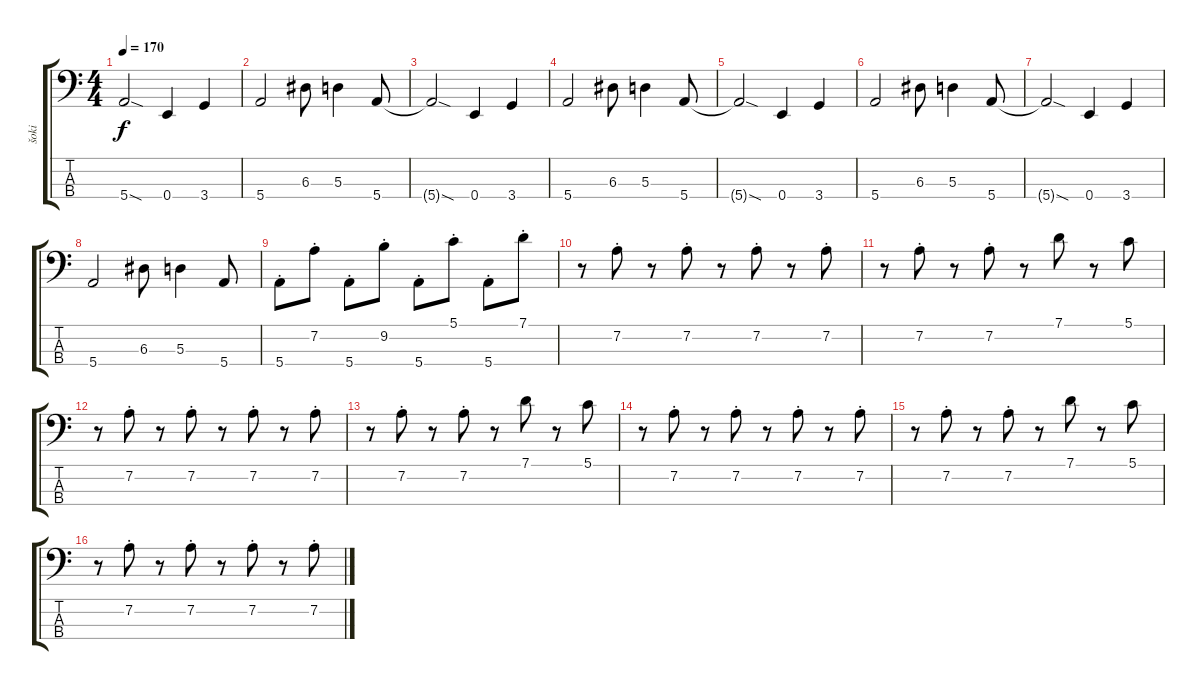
\track ("šoki" "šoki") {instrument electricbassfinger}
\staff {score tabs}
\tuning (G2 D2 A1 E1) {hide}
\ts (4 4)
\tempo 170
\clef f4
\ks c
5.4{sod t}.2{dy f} 0.4.4 3.4.4 |
5.4.2 6.3.8 5.3.4 5.4.8 |
5.4{sod t}.2 0.4.4 3.4.4 |
5.4.2 6.3.8 5.3.4 5.4.8 |
5.4{sod t}.2 0.4.4 3.4.4 |
5.4.2 6.3.8 5.3.4 5.4.8 |
5.4{sod t}.2 0.4.4 3.4.4 |
5.4.2 6.3.8 5.3.4 5.4.8 |
5.4{st}.8 7.2{st}.8 5.4{st}.8 9.2{st}.8 5.4{st}.8 5.1{st}.8 5.4{st}.8 7.1{st}.8 |
r.8 7.2{st}.8 r.8 7.2{st}.8 r.8 7.2{st}.8 r.8 7.2{st}.8 |
r.8 7.2{st}.8 r.8 7.2{st}.8 r.8 7.1.8 r.8 5.1.8 |
r.8 7.2{st}.8 r.8 7.2{st}.8 r.8 7.2{st}.8 r.8 7.2{st}.8 |
r.8 7.2{st}.8 r.8 7.2{st}.8 r.8 7.1.8 r.8 5.1.8 |
r.8 7.2{st}.8 r.8 7.2{st}.8 r.8 7.2{st}.8 r.8 7.2{st}.8 |
r.8 7.2{st}.8 r.8 7.2{st}.8 r.8 7.1.8 r.8 5.1.8 |
r.8 7.2{st}.8 r.8 7.2{st}.8 r.8 7.2{st}.8 r.8 7.2{st}.8
